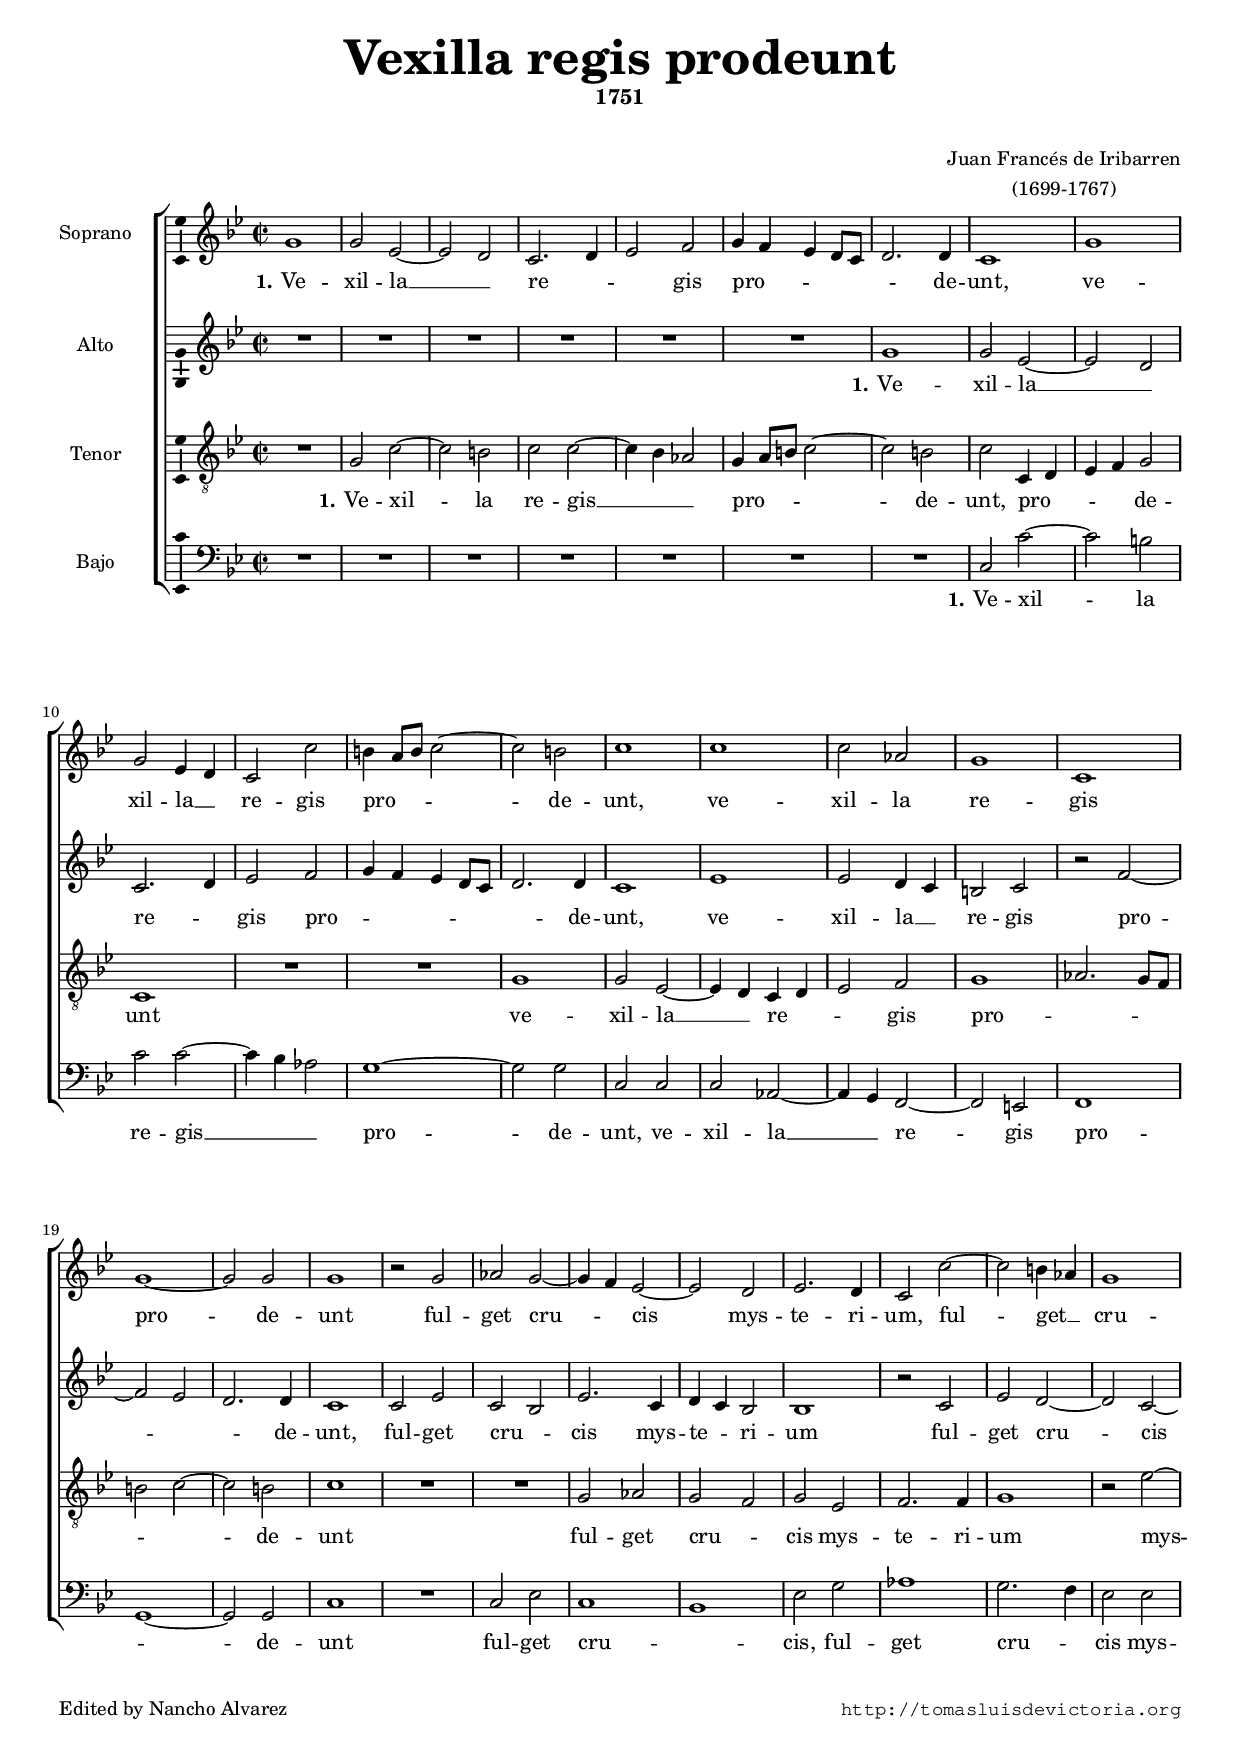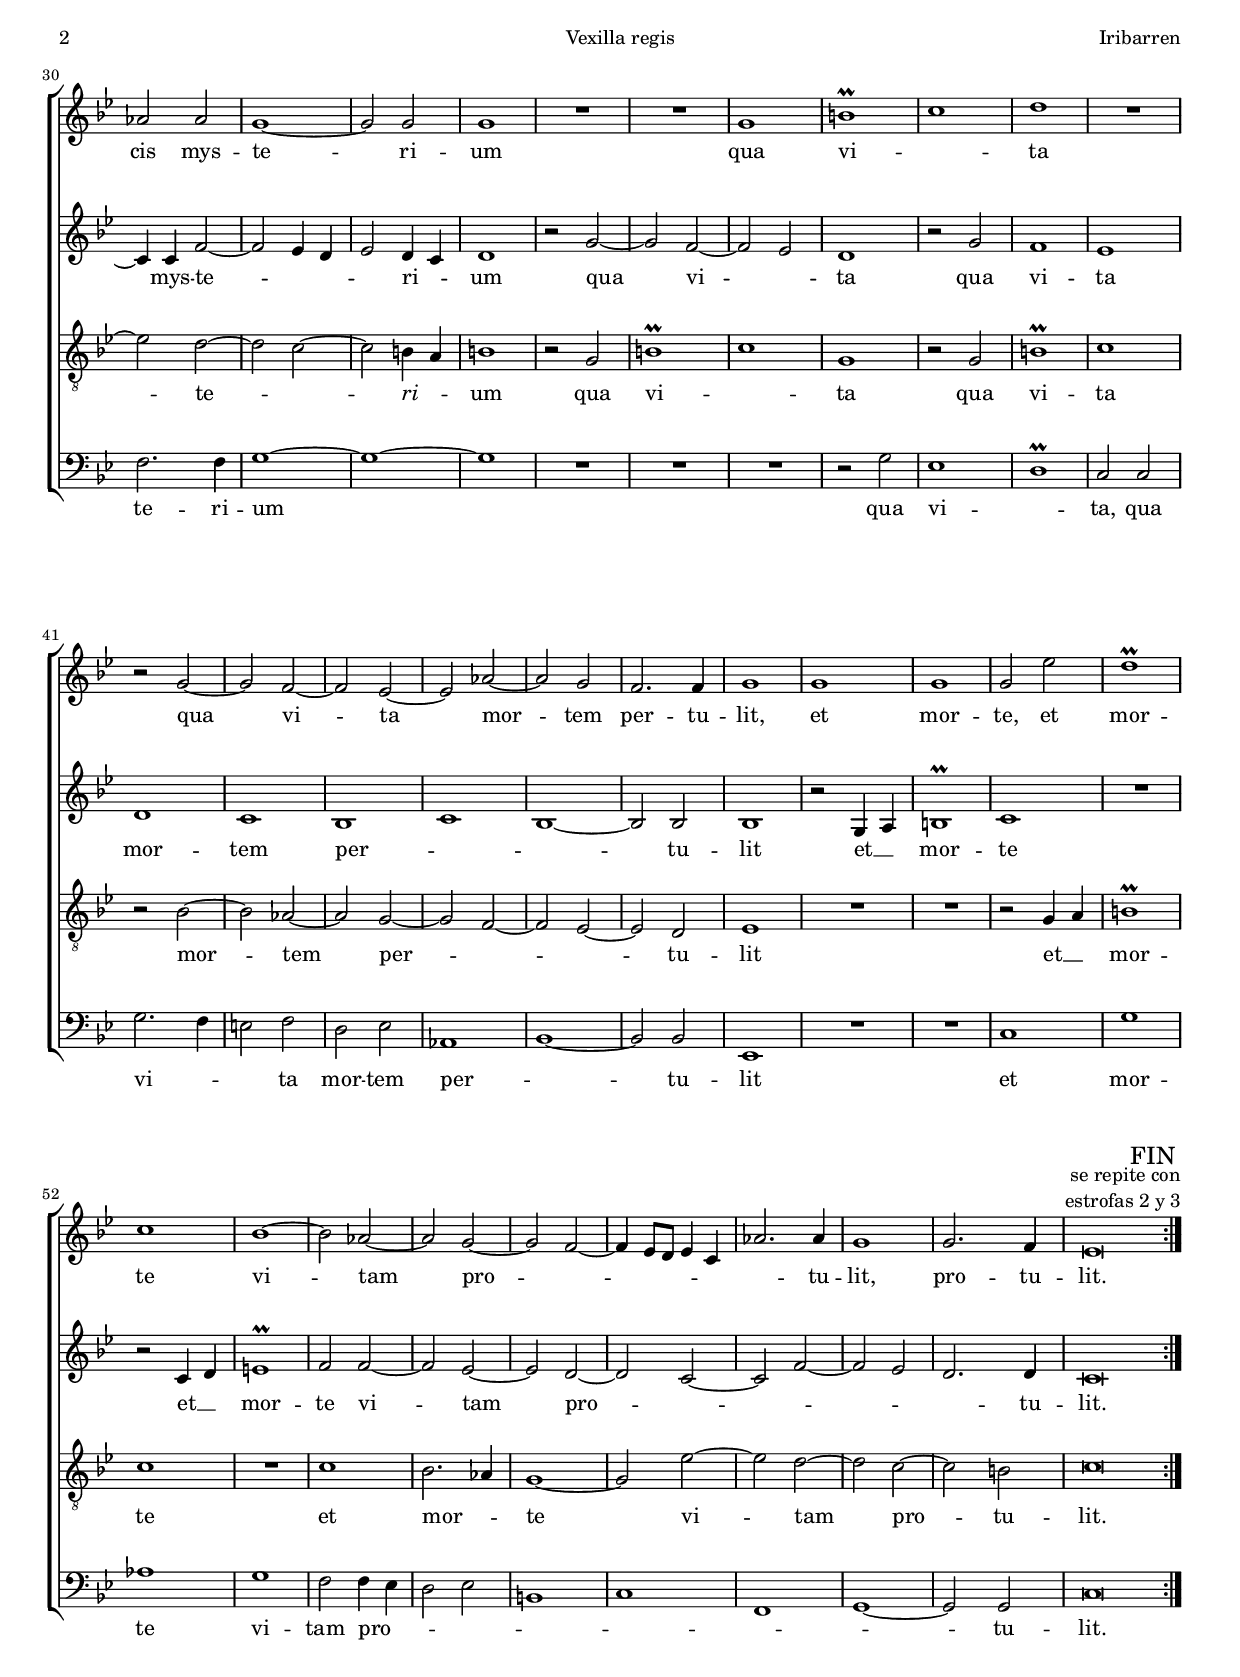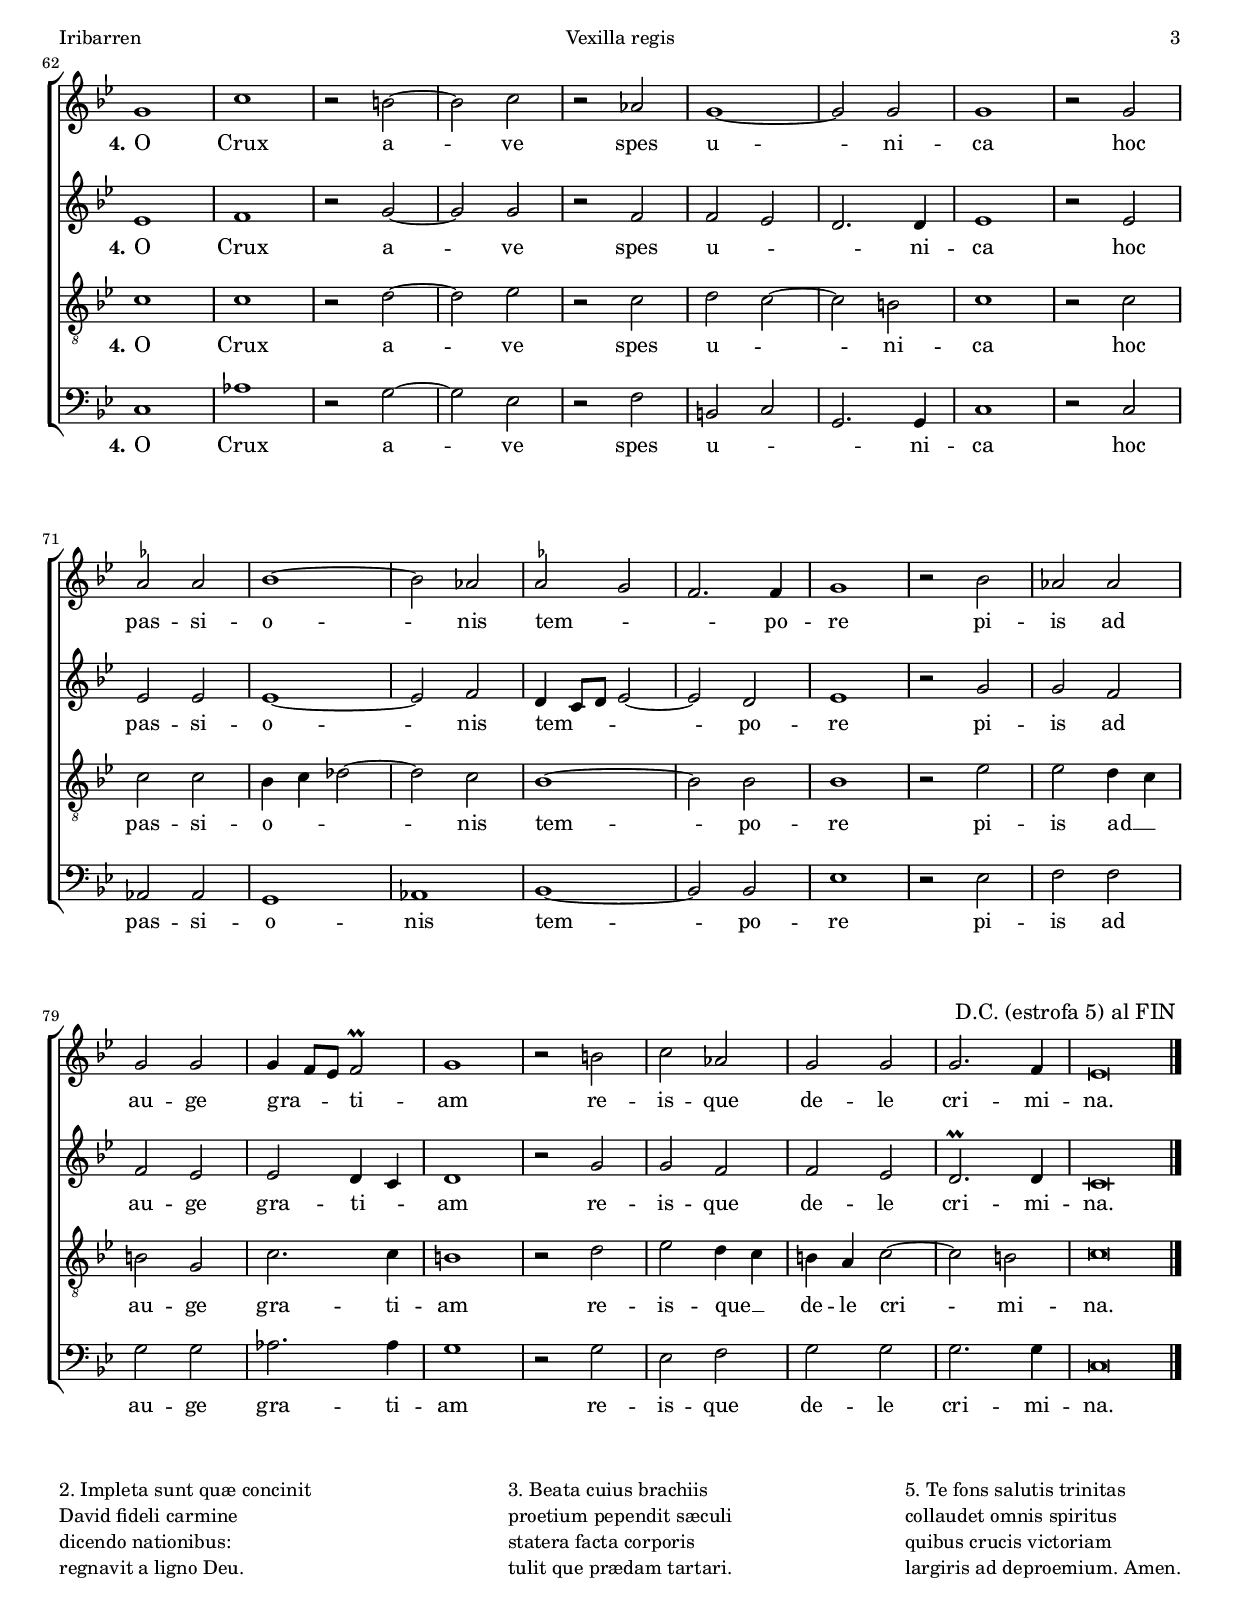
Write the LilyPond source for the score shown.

\version "2.18.0"

#(set-default-paper-size "a4")
#(set-global-staff-size 16.7)
#(ly:set-option 'point-and-click #f)
%mobile -s15.7 -i1.1

ss=\once \set suggestAccidentals = ##t
cresc=\markup{\italic "cresc."}
dim=\markup{\italic "dim."}
rit=\markup{\italic "rit."}
italicas=\override LyricText.font-shape = #'italic
rectas=\override LyricText.font-shape = #'upright


htitle="Vexilla regis"
hcomposer="Iribarren"

\header {
	title=\markup{\fontsize #4 "Vexilla regis prodeunt" }
	subtitle="1751"
	subsubtitle = " "
        composer=\markup{\center-column{"Juan Francés de Iribarren" "(1699-1767)"}}
        pdfauthor=\composer
	%opus="(-)"
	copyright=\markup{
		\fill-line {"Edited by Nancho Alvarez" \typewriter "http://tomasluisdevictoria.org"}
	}
%	tagline=""
}

global={\key bes \major \time 2/2 \skip 1*61 \bar ":|." \pageBreak
				\skip 1*25 \bar "|." }


cantus=\relative c''{
	g1
	g2 ees ~
	ees d
	c2. d4
	ees2 f
	g4 f ees d8 c
	d2. d4
	c1
	g'
	g2 ees4 d
	c2 c'
	b4 a8 b c2 ~
	c b
	c1
	c
	c2 aes
	g1
	c,
	g'1 ~
	g2 g
	g1
	r2 g
	aes g ~
	g4 f ees2 ~
	ees d
	ees2. d4
	c2 c' ~
	c b4 aes
	g1 % g2 g2 "lau -- det" en la segunda letra
	aes2 aes
	g1 ~
	g2 g
	g1
	R1*2
	g1
	b^\prall
	c
	d
	R1
	r2
	g, ~
	g f ~
	f ees ~
	ees aes ~
	aes g
	f2. f4
	g1
	g
	g
	g2 ees'
	d1^\prall
	c
	bes ~
	bes2 aes ~
	aes g ~
	g f ~
	f4 ees8 d ees4 c
	aes'2. aes4
	g1
	\once \override TextScript.padding = #.7
	\once \override TextScript.X-offset = #14
	g2.^\markup{\column{" se repite con" "estrofas 2 y 3"}}
	 f4 % la ultima vez "A -- _ men."
	ees\breve*1/2 % redonda normal?
	 \override Score.TimeSignature.break-visibility = #end-of-line-invisible
        \override Score.RehearsalMark.self-alignment-X = #right
        \override Score.RehearsalMark.break-visibility =#begin-of-line-invisible
	\override Score.RehearsalMark.padding = #2
	\mark \markup "FIN"
	g1
	c
	r2 b ~
	b c
	r aes
	g1 ~
	g2 g
	g1
	r2 g
	\ss aes aes
	bes1 ~
	bes2 aes
	\ss aes g
	f2. f4
	g1
	r2 bes
	aes aes
	g g
	g4 f8 ees f2^\prall
	g1
	r2 b
	c aes
	g g
	g2. f4
	ees\breve*1/2 % redonda normal?
	\mark \markup{\smaller "D.C. (estrofa 5) al FIN"}
}

altus=\relative c''{
	R1*6
	g1
	g2 ees ~
	ees d
	c2. d4
	ees2 f
	g4 f ees d8 c
	d2. d4
	c1
	ees
	ees2 d4 c
	b2 c
	r f ~
	f ees
	d2. d4
	c1
	c2 ees
	c bes
	ees2. c4
	d c bes2
	bes1
	r2 c
	ees d ~
	d c ~
	c4 c f2 ~
	f2 ees4 d
	ees2 d4 c
	d1
	r2 g ~
	g f ~
	f ees
	d1
	r2 g
	f1
	ees
	d
	c
	bes
	c
	bes ~
	bes2 bes
	bes1
	r2 g4 a
	b1^\prall 
	c
	R1
	r2 c4 d
	e1^\prall
	f2 f ~
	f ees ~
	ees d ~
	d c ~
	c f ~
	f ees
	d2. d4
	c\breve*1/2
	ees1
	f
	r2 g ~
	g g
	r2 f
	f ees
	d2. d4
	ees1
	r2 ees
	ees ees
	ees1 ~
	ees2 f
	d4 c8 d ees2 ~
	ees d
	ees1
	r2 g
	g f
	f ees
	ees d4 c
	d1
	r2 g
	g f
	f ees
	d2.^\prall d4
	c\breve*1/2
}

tenor=\relative c'{
	R1
	g2 c ~
	c b
	c c ~
	c4 bes aes2
	g4 a8 b c2 ~
	c b
	c2 c,4 d
	ees f g2
	c,1
	R1*2
	g'1
	g2 ees ~
	ees4 d c d
	ees2 f
	g1 % g2 g2 "lu -- tis"  en la segunda letra
	aes2. g8 f
	b2 c ~
	c b
	c1
	R1*2
	g2 aes
	g f
	g ees
	f2. f4
	g1
	r2 ees' ~
	ees d ~
	d c ~
	c b4 a
	b1
	r2 g
	b1^\prall
	c
	g
	r2 g
	b1^\prall % b2 b^\prall "bus Cru" en la segunda letra
	c1
	r2
	bes ~
	bes aes ~
	aes g ~
	g f ~
	f ees ~
	ees d
	ees1
	R1*2
	r2 g4 a
	b1^\prall
	c1
	R1
	c1
	bes2. aes4
	g1 ~
	g2 ees' ~
	ees d ~
	d c ~
	c b
	c\breve*1/2
	c1
	c
	r2 d ~
	d ees
	r2 c
	d c ~
	c b
	c1
	r2 c
	c2 c
	bes4 c des2 ~
	des c
	bes1 ~
	bes2 bes
	bes1
	r2 ees
	ees d4 c
	b2 g
	c2. c4
	b1
	r2 d
	ees d4 c
	b a c2 ~
	c b
	c\breve*1/2
}

bassus=\relative c{
	R1*7
	c2 c' ~
	c b
	c c ~
	c4 bes aes2
	g1 ~
	g2 g
	c, c
	c aes ~
	aes4 g f2 ~
	f e
	f1
	g ~
	g2 g
	c1
	R1
	c2 ees
	c1
	bes
	ees2 g
	aes1
	g2. f4
	ees2 ees
	f2. f4
	g1 ~
	g ~
	g
	R1*3
	r2 g
	ees1
	d^\prall
	c2 c
	g'2. f4
	e2 f
	d ees
	aes,1
	bes ~
	bes2 bes
	ees,1
	R1*2
	c'1
	g'1
	aes
	g
	f2 f4 ees
	d2 ees
	b1
	c
	f,
	g ~
	g2 g
	c\breve*1/2
	c1
	aes'
	r2 g ~
	g es
	r2 f
	b, c
	g2. g4
	c1
	r2 c
	aes2 aes
	g1
	aes1
	bes1 ~
	bes2 bes
	ees1
	r2 ees
	f f
	g g
	aes2. aes4
	g1
	r2 g
	ees f
	g g
	g2. g4
	c,\breve*1/2
}


textocantus=\lyricmode{
\set stanza = "1."
Ve -- xil -- la __ _ re -- _ _ gis
pro -- _ _ _ _ _ de -- unt,
ve -- xil -- la __ _ re -- gis
pro -- _ _ _ de -- unt,
ve -- xil -- la re -- gis pro -- de -- unt
ful -- get cru -- _ cis mys -- te -- ri -- um,
ful -- get __ _ cru -- cis mys -- te -- ri -- um
qua vi -- _ ta
qua vi -- ta mor -- tem
per -- tu -- lit,
et mor -- te, et mor -- te
vi -- tam pro -- _ _ _ _ _ _ tu -- lit,
pro -- tu -- lit. % la segunda vez "A -- _ men."
\set stanza = "4."
O Crux
a -- ve spes u -- ni -- ca
hoc pas -- si -- o -- nis tem -- _ _ po -- re
pi -- is ad au -- ge gra -- _ _ ti -- am
re -- is -- que de -- le cri -- mi -- na.
}

textoaltus=\lyricmode{
\set stanza = "1."
Ve -- xil -- la __ _ re -- _ gis pro -- _ _ _ _ _ _ de -- unt,
ve -- xil -- la __ _ re -- gis pro -- _ _ de -- unt,
ful -- get cru -- _ cis mys -- te -- _ ri -- um
ful -- get cru -- cis mys -- te -- _ _ _ ri -- _ um
qua vi -- _ ta
qua vi -- ta mor -- tem per -- _ _ tu -- lit
et __ _ mor -- te
et __ _ mor -- te vi -- tam pro -- _ _ _ _ tu -- lit.
\set stanza = "4."
O Crux
a -- ve spes u -- _ _ ni -- ca
hoc pas -- si -- o -- nis
tem -- _ _ _ po -- re
pi -- is ad au -- ge gra -- ti -- _ am
re -- is -- que de -- le cri -- mi -- na.
}

textotenor=\lyricmode{
\set stanza = "1."
Ve -- xil -- la re -- gis __ _ _ pro -- _ _ _ de -- unt,
pro -- _ _ _ de -- unt
ve -- xil -- la __ _ re -- _ _ gis
pro -- _ _ _ _ _ de -- unt
ful -- get cru -- _ cis mys -- te -- ri -- um
mys -- te -- _ \italicas ri -- _ \rectas um % mys -- te -- _ _ ri -- um
qua vi -- _ ta
qua vi -- ta
mor -- tem per -- _ _ tu -- lit
et __ _ mor -- te
et mor -- _ te vi -- tam pro -- tu -- lit.
\set stanza = "4."
O Crux a -- ve spes u -- _ ni -- ca
hoc pas -- si -- o -- _ _ nis tem -- po -- re
pi -- is ad __ _ au -- ge gra -- ti -- am
re -- is -- que __ _ de -- le cri -- mi -- na.
}

textobassus=\lyricmode{
\set stanza = "1."
Ve -- xil -- la re -- gis __ _ _ pro -- de -- unt,
ve -- xil -- la __ _ re -- gis pro -- _ de -- unt
ful -- get cru -- _ cis,
ful -- get cru -- _ cis mys -- te -- ri -- um
qua vi -- _ ta,
qua vi -- _ _ ta mor -- tem per -- _ tu -- lit
et mor -- te vi -- tam pro -- _ _ _ _ _ _ _ tu -- lit.
\set stanza = "4."
O Crux
a -- ve spes u -- _ _ ni -- ca
hoc pas -- si -- o -- nis tem -- po -- re
pi -- is ad au -- ge gra -- ti -- am
re -- is -- que de -- le cri -- mi -- na.
}



\score {
\new ChoirStaff<<

	\new Staff <<\global
	\new Voice="v1" {
		\set Staff.instrumentName="Soprano " 
		\clef "treble"
		\cantus }
	\new Lyrics \lyricsto "v1" {\textocantus }
	>>

	
	\new Staff << \global
	\new Voice="v2" {
		\set Staff.instrumentName="Alto "
		\clef "treble" 
		\altus}
	\new Lyrics \lyricsto "v2" {\textoaltus }
	>>

	
	\new Staff <<\global
	\new Voice="v3" {
		\set Staff.instrumentName="Tenor "
		\clef "G_8"
		\tenor }
	\new Lyrics \lyricsto "v3" {\textotenor }
	>>
	

	\new Staff <<\global
	\new Voice="v4" {
		\set Staff.instrumentName="Bajo "
		\clef "bass" 
		\bassus }
	\new Lyrics \lyricsto "v4" {\textobassus }
	>>
	
>>

\layout{ 
	\context {\Lyrics 
		\override VerticalAxisGroup.staff-affinity = #UP
		\override VerticalAxisGroup.nonstaff-relatedstaff-spacing =
			#'((basic-distance . 0) (minimum-distance . 0) (padding . 1))
		\override LyricText.font-size = #1.2
		\override LyricHyphen.minimum-distance = #0.5
	}
	\context {\Score 
		tempoHideNote = ##t
		\override BarNumber.padding = #2 
	}
	\context {\Voice 
		%melismaBusyProperties = #'()
		%autoBeaming = ##f
	}
	\context {\Staff 
                %\RemoveEmptyStaves
                %\override VerticalAxisGroup.remove-first = ##t
		\override VerticalAxisGroup.staff-staff-spacing =
			#'((basic-distance . 11) (minimum-distance . 0) (padding . 1))
		\consists Ambitus_engraver 
		\override LigatureBracket.padding = #1
	}
}

%\midi { \mtempo }

}

%tablet \pageBreak

%tablet \markup{\vspace #5 }

\markup{
        \fill-line{
                \column{
                        "2. Impleta sunt quæ concinit"
                        "David fideli carmine"
                        "dicendo nationibus:"
                        "regnavit a ligno Deu."
                }
                " " 
                \column{
                        "3. Beata cuius brachiis"
                        "proetium pependit sæculi"
                        "statera facta corporis"
                        "tulit que prædam tartari."
                }
                " " 
                \column{
                        "5. Te fons salutis trinitas"
                        "collaudet omnis spiritus"
                        "quibus crucis victoriam"
                        "largiris ad deproemium. Amen."
                }
        }
}
\markup{\vspace #1 }

\paper{
	evenHeaderMarkup=\markup  \fill-line { \fromproperty #'page:page-number-string \htitle \hcomposer }
	oddHeaderMarkup= \markup  \fill-line { \on-the-fly #not-first-page \hcomposer \on-the-fly #not-first-page \htitle \on-the-fly #not-first-page \fromproperty #'page:page-number-string }
	%system-count=20
	%page-count = 8
	ragged-last-bottom = ##f
	indent=1.8\cm
	system-system-spacing =
	#'((basic-distance . 19) (minimum-distance . 0) (padding . 5))
	top-system-spacing = % header
	#'((basic-distance . 8) (minimum-distance . 0) (padding . 0))
	last-bottom-spacing = % footer
	#'((basic-distance . 12) (minimum-distance . 0) (padding . 0))

}
